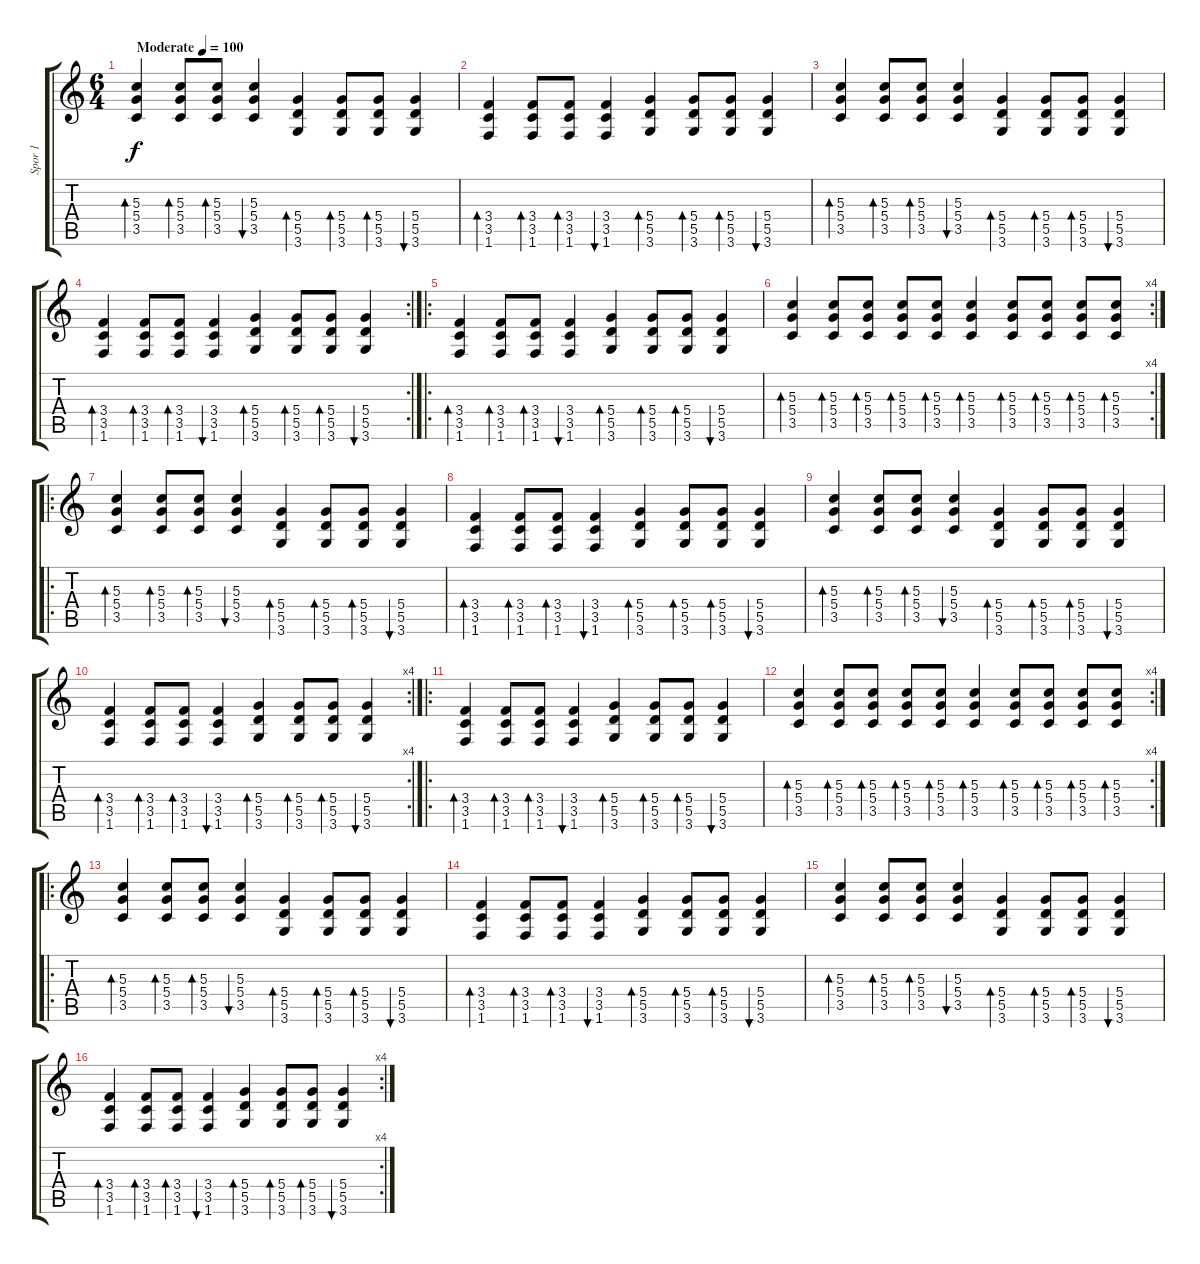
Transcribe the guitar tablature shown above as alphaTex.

\track ("Spor 1" "Spor 1") {instrument acousticguitarsteel}
\staff {score tabs}
\tuning (E4 B3 G3 D3 A2 E2) {hide}
\ts (6 4)
\tempo (100 "Moderate")
\clef g2
\ks c
(5.3 5.4 3.5).4{bd 240 dy f instrument acousticguitarsteel} (5.3 5.4 3.5).8{bd 120} (5.3 5.4 3.5).8{bd 120} (5.3 5.4 3.5).4{bu 120} (5.4 5.5 3.6).4{bd 240} (5.4 5.5 3.6).8{bd 120} (5.4 5.5 3.6).8{bd 120} (5.4 5.5 3.6).4{bu 120} |
(3.4 3.5 1.6).4{bd 240} (3.4 3.5 1.6).8{bd 120} (3.4 3.5 1.6).8{bd 120} (3.4 3.5 1.6).4{bu 240} (5.4 5.5 3.6).4{bd 240} (5.4 5.5 3.6).8{bd 120} (5.4 5.5 3.6).8{bd 120} (5.4 5.5 3.6).4{bu 240} |
(5.3 5.4 3.5).4{bd 240} (5.3 5.4 3.5).8{bd 120} (5.3 5.4 3.5).8{bd 120} (5.3 5.4 3.5).4{bu 120} (5.4 5.5 3.6).4{bd 240} (5.4 5.5 3.6).8{bd 120} (5.4 5.5 3.6).8{bd 120} (5.4 5.5 3.6).4{bu 120} |
\rc 2
(3.4 3.5 1.6).4{bd 240} (3.4 3.5 1.6).8{bd 120} (3.4 3.5 1.6).8{bd 120} (3.4 3.5 1.6).4{bu 240} (5.4 5.5 3.6).4{bd 240} (5.4 5.5 3.6).8{bd 120} (5.4 5.5 3.6).8{bd 120} (5.4 5.5 3.6).4{bu 240} |
\ro
(3.4 3.5 1.6).4{bd 240} (3.4 3.5 1.6).8{bd 120} (3.4 3.5 1.6).8{bd 120} (3.4 3.5 1.6).4{bu 240} (5.4 5.5 3.6).4{bd 240} (5.4 5.5 3.6).8{bd 120} (5.4 5.5 3.6).8{bd 120} (5.4 5.5 3.6).4{bu 240} |
\rc 4
(5.3 5.4 3.5).4{bd 240} (5.3 5.4 3.5).8{bd 120} (5.3 5.4 3.5).8{bd 120} (5.3 5.4 3.5).8{bd 120} (5.3 5.4 3.5).8{bd 120} (5.3 5.4 3.5).4{bd 240} (5.3 5.4 3.5).8{bd 120} (5.3 5.4 3.5).8{bd 120} (5.3 5.4 3.5).8{bd 120} (5.3 5.4 3.5).8{bd 120} |
\ro
(5.3 5.4 3.5).4{bd 240} (5.3 5.4 3.5).8{bd 120} (5.3 5.4 3.5).8{bd 120} (5.3 5.4 3.5).4{bu 120} (5.4 5.5 3.6).4{bd 240} (5.4 5.5 3.6).8{bd 120} (5.4 5.5 3.6).8{bd 120} (5.4 5.5 3.6).4{bu 120} |
(3.4 3.5 1.6).4{bd 240} (3.4 3.5 1.6).8{bd 120} (3.4 3.5 1.6).8{bd 120} (3.4 3.5 1.6).4{bu 240} (5.4 5.5 3.6).4{bd 240} (5.4 5.5 3.6).8{bd 120} (5.4 5.5 3.6).8{bd 120} (5.4 5.5 3.6).4{bu 240} |
(5.3 5.4 3.5).4{bd 240} (5.3 5.4 3.5).8{bd 120} (5.3 5.4 3.5).8{bd 120} (5.3 5.4 3.5).4{bu 120} (5.4 5.5 3.6).4{bd 240} (5.4 5.5 3.6).8{bd 120} (5.4 5.5 3.6).8{bd 120} (5.4 5.5 3.6).4{bu 120} |
\rc 4
(3.4 3.5 1.6).4{bd 240} (3.4 3.5 1.6).8{bd 120} (3.4 3.5 1.6).8{bd 120} (3.4 3.5 1.6).4{bu 240} (5.4 5.5 3.6).4{bd 240} (5.4 5.5 3.6).8{bd 120} (5.4 5.5 3.6).8{bd 120} (5.4 5.5 3.6).4{bu 240} |
\ro
(3.4 3.5 1.6).4{bd 240} (3.4 3.5 1.6).8{bd 120} (3.4 3.5 1.6).8{bd 120} (3.4 3.5 1.6).4{bu 240} (5.4 5.5 3.6).4{bd 240} (5.4 5.5 3.6).8{bd 120} (5.4 5.5 3.6).8{bd 120} (5.4 5.5 3.6).4{bu 240} |
\rc 4
(5.3 5.4 3.5).4{bd 240} (5.3 5.4 3.5).8{bd 120} (5.3 5.4 3.5).8{bd 120} (5.3 5.4 3.5).8{bd 120} (5.3 5.4 3.5).8{bd 120} (5.3 5.4 3.5).4{bd 240} (5.3 5.4 3.5).8{bd 120} (5.3 5.4 3.5).8{bd 120} (5.3 5.4 3.5).8{bd 120} (5.3 5.4 3.5).8{bd 120} |
\ro
(5.3 5.4 3.5).4{bd 240} (5.3 5.4 3.5).8{bd 120} (5.3 5.4 3.5).8{bd 120} (5.3 5.4 3.5).4{bu 120} (5.4 5.5 3.6).4{bd 240} (5.4 5.5 3.6).8{bd 120} (5.4 5.5 3.6).8{bd 120} (5.4 5.5 3.6).4{bu 120} |
(3.4 3.5 1.6).4{bd 240} (3.4 3.5 1.6).8{bd 120} (3.4 3.5 1.6).8{bd 120} (3.4 3.5 1.6).4{bu 240} (5.4 5.5 3.6).4{bd 240} (5.4 5.5 3.6).8{bd 120} (5.4 5.5 3.6).8{bd 120} (5.4 5.5 3.6).4{bu 240} |
(5.3 5.4 3.5).4{bd 240} (5.3 5.4 3.5).8{bd 120} (5.3 5.4 3.5).8{bd 120} (5.3 5.4 3.5).4{bu 120} (5.4 5.5 3.6).4{bd 240} (5.4 5.5 3.6).8{bd 120} (5.4 5.5 3.6).8{bd 120} (5.4 5.5 3.6).4{bu 120} |
\rc 4
(3.4 3.5 1.6).4{bd 240} (3.4 3.5 1.6).8{bd 120} (3.4 3.5 1.6).8{bd 120} (3.4 3.5 1.6).4{bu 240} (5.4 5.5 3.6).4{bd 240} (5.4 5.5 3.6).8{bd 120} (5.4 5.5 3.6).8{bd 120} (5.4 5.5 3.6).4{bu 240}
